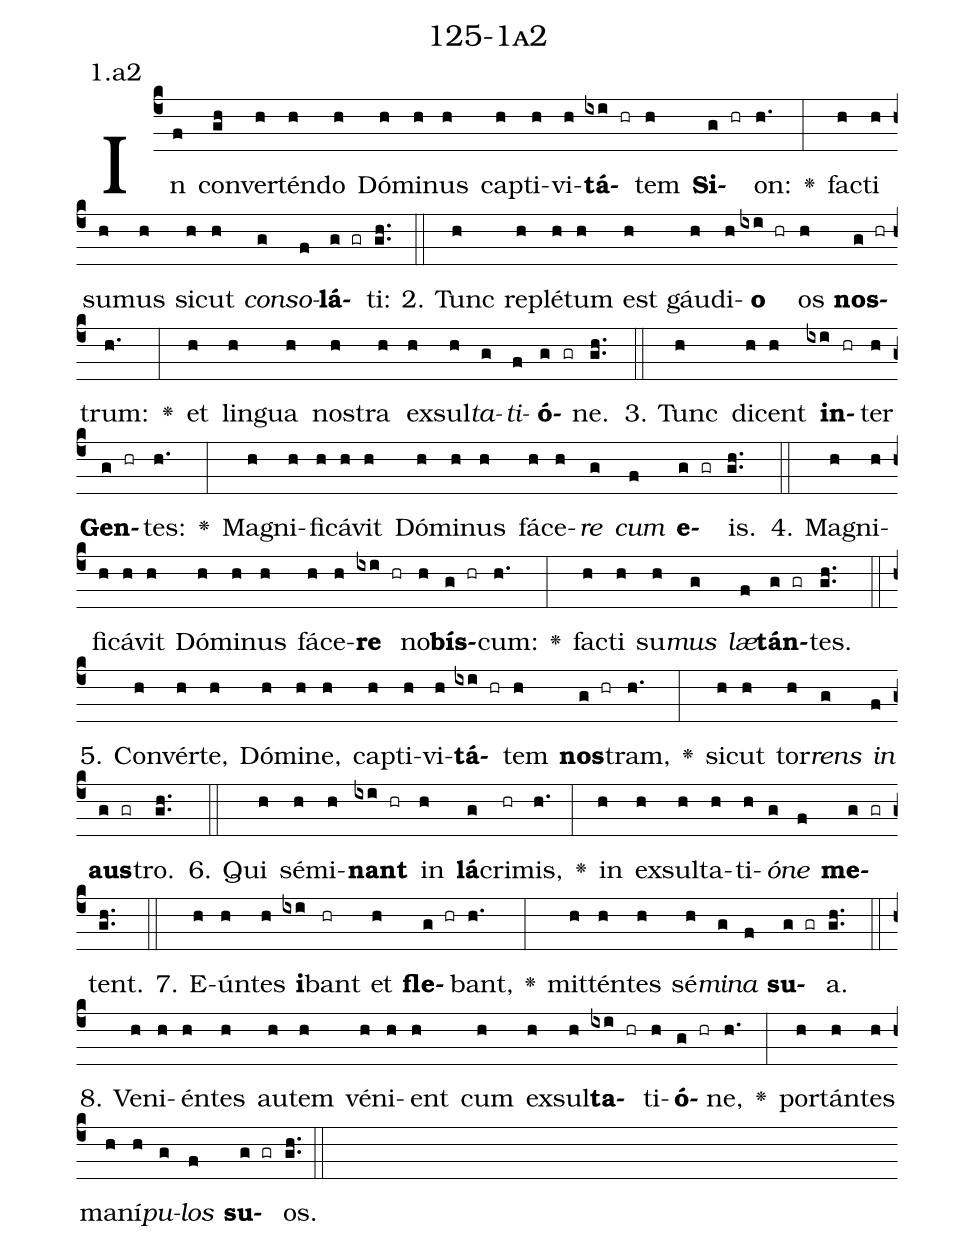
name: 125-1a2;
annotation: 1.a2;
%%
(c4)In(f) con(gh)ver(h)tén(h)do(h) Dó(h)mi(h)nus(h) cap(h)ti(h)vi(h)<b>tá</b>(ixi hr)tem(h) <b>Si</b>(g hr)on:(h.) <v>\greheightstar</v>(:) fac(h)ti(h) su(h)mus(h) sic(h)ut(h) <i>con</i>(g)<i>so</i>(f)<b>lá</b>(g gr)ti:(gh..) (::)
2. Tunc(h) re(h)plé(h)tum(h) est(h) gáu(h)di(h)<b>o</b>(ixi hr) os(h) <b>nos</b>(g hr)trum:(h.) <v>\greheightstar</v>(:) et(h) lin(h)gua(h) nos(h)tra(h) ex(h)sul(h)<i>ta</i>(g)<i>ti</i>(f)<b>ó</b>(g gr)ne.(gh..) (::)
3. Tunc(h) di(h)cent(h) <b>in</b>(ixi hr)ter(h) <b>Gen</b>(g hr)tes:(h.) <v>\greheightstar</v>(:) Ma(h)gni(h)fi(h)cá(h)vit(h) Dó(h)mi(h)nus(h) fá(h)ce(h)<i>re</i>(g) <i>cum</i>(f) <b>e</b>(g gr)is.(gh..) (::)
4. Ma(h)gni(h)fi(h)cá(h)vit(h) Dó(h)mi(h)nus(h) fá(h)ce(h)<b>re</b>(ixi hr) no(h)<b>bís</b>(g hr)cum:(h.) <v>\greheightstar</v>(:) fac(h)ti(h) su(h)<i>mus</i>(g) <i>læ</i>(f)<b>tán</b>(g gr)tes.(gh..) (::)
5. Con(h)vér(h)te,(h) Dó(h)mi(h)ne,(h) cap(h)ti(h)vi(h)<b>tá</b>(ixi hr)tem(h) <b>nos</b>(g hr)tram,(h.) <v>\greheightstar</v>(:) sic(h)ut(h) tor(h)<i>rens</i>(g) <i>in</i>(f) <b>aus</b>(g gr)tro.(gh..) (::)
6. Qui(h) sé(h)mi(h)<b>nant</b>(ixi hr) in(h) <b>lá</b>(g)cri(hr)mis,(h.) <v>\greheightstar</v>(:) in(h) ex(h)sul(h)ta(h)ti(h)<i>ó</i>(g)<i>ne</i>(f) <b>me</b>(g gr)tent.(gh..) (::)
7. E(h)ún(h)tes(h) <b>i</b>(ixi)bant(hr) et(h) <b>fle</b>(g hr)bant,(h.) <v>\greheightstar</v>(:) mit(h)tén(h)tes(h) sé(h)<i>mi</i>(g)<i>na</i>(f) <b>su</b>(g gr)a.(gh..) (::)
8. Ve(h)ni(h)én(h)tes(h) au(h)tem(h) vé(h)ni(h)ent(h) cum(h) ex(h)sul(h)<b>ta</b>(ixi hr)ti(h)<b>ó</b>(g hr)ne,(h.) <v>\greheightstar</v>(:) por(h)tán(h)tes(h) ma(h)ní(h)<i>pu</i>(g)<i>los</i>(f) <b>su</b>(g gr)os.(gh..) (::)
